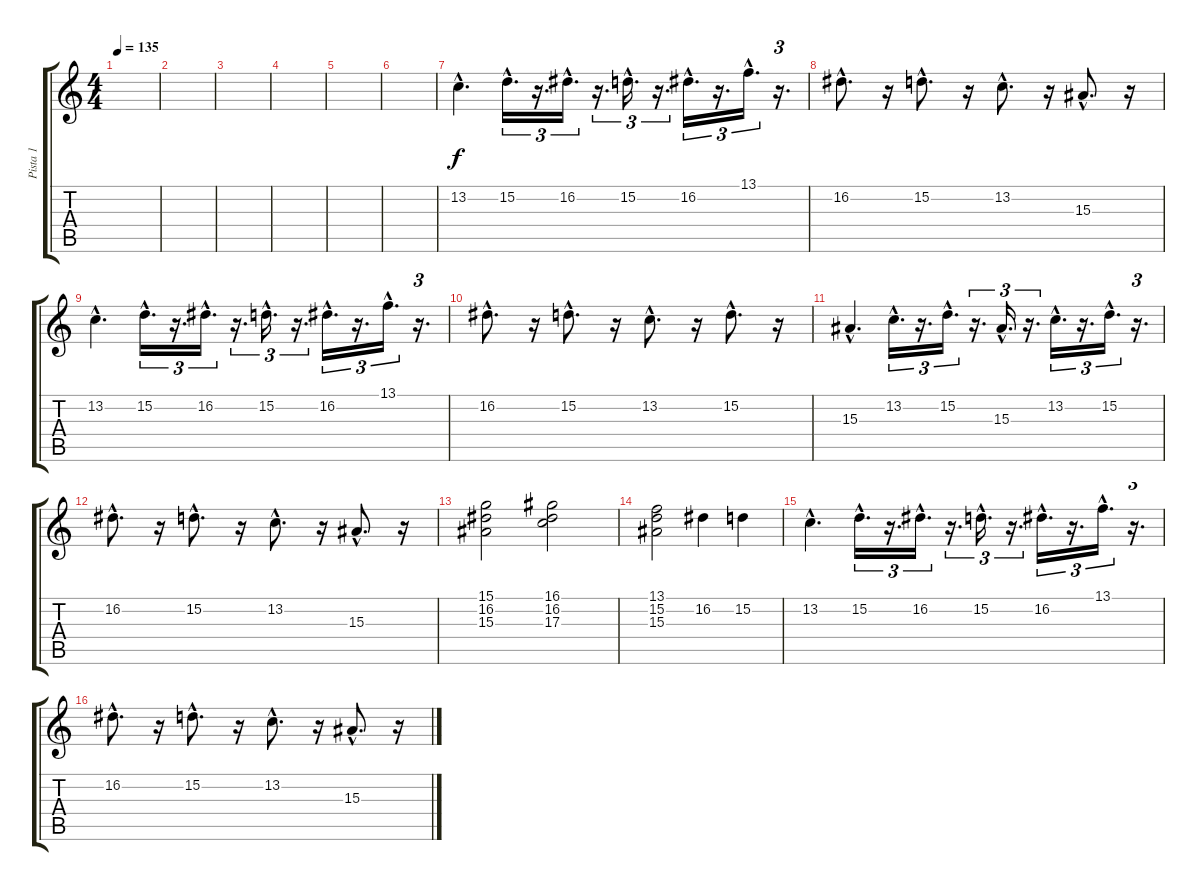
\track ("Pista 1" "Pista 1") {instrument synthbrass1}
\staff {score tabs}
\tuning (E4 B3 G3 D3 A2 E2) {hide}
\ts (4 4)
\tempo 135
\clef g2
\ks c
|
|
|
|
|
|
13.2{hac}.4{d} 15.2{hac}.16{d tu (3 2)} r.16{d tu (3 2)} 16.2{hac}.16{d tu (3 2)} r.16{d tu (3 2)} 15.2{hac}.16{d tu (3 2)} r.16{d tu (3 2)} 16.2{hac}.16{d tu (3 2)} r.16{d tu (3 2)} 13.1{hac}.16{d tu (3 2)} r.16{d tu (3 2)} |
16.2{hac}.8{d} r.16 15.2{hac}.8{d} r.16 13.2{hac}.8{d} r.16 15.3{hac}.8{d} r.16 |
13.2{hac}.4{d} 15.2{hac}.16{d tu (3 2)} r.16{d tu (3 2)} 16.2{hac}.16{d tu (3 2)} r.16{d tu (3 2)} 15.2{hac}.16{d tu (3 2)} r.16{d tu (3 2)} 16.2{hac}.16{d tu (3 2)} r.16{d tu (3 2)} 13.1{hac}.16{d tu (3 2)} r.16{d tu (3 2)} |
16.2{hac}.8{d} r.16 15.2{hac}.8{d} r.16 13.2{hac}.8{d} r.16 15.2{hac}.8{d} r.16 |
15.3{hac}.4{d} 13.2{hac}.16{d tu (3 2)} r.16{d tu (3 2)} 15.2{hac}.16{d tu (3 2)} r.16{d tu (3 2)} 15.3{hac}.16{d tu (3 2)} r.16{d tu (3 2)} 13.2{hac}.16{d tu (3 2)} r.16{d tu (3 2)} 15.2{hac}.16{d tu (3 2)} r.16{d tu (3 2)} |
16.2{hac}.8{d} r.16 15.2{hac}.8{d} r.16 13.2{hac}.8{d} r.16 15.3{hac}.8{d} r.16 |
(15.1 16.2 15.3).2 (16.1 16.2 17.3).2 |
(13.1 15.2 15.3).2 16.2.4 15.2.4 |
13.2{hac}.4{d} 15.2{hac}.16{d tu (3 2)} r.16{d tu (3 2)} 16.2{hac}.16{d tu (3 2)} r.16{d tu (3 2)} 15.2{hac}.16{d tu (3 2)} r.16{d tu (3 2)} 16.2{hac}.16{d tu (3 2)} r.16{d tu (3 2)} 13.1{hac}.16{d tu (3 2)} r.16{d tu (3 2)} |
16.2{hac}.8{d} r.16 15.2{hac}.8{d} r.16 13.2{hac}.8{d} r.16 15.3{hac}.8{d} r.16
